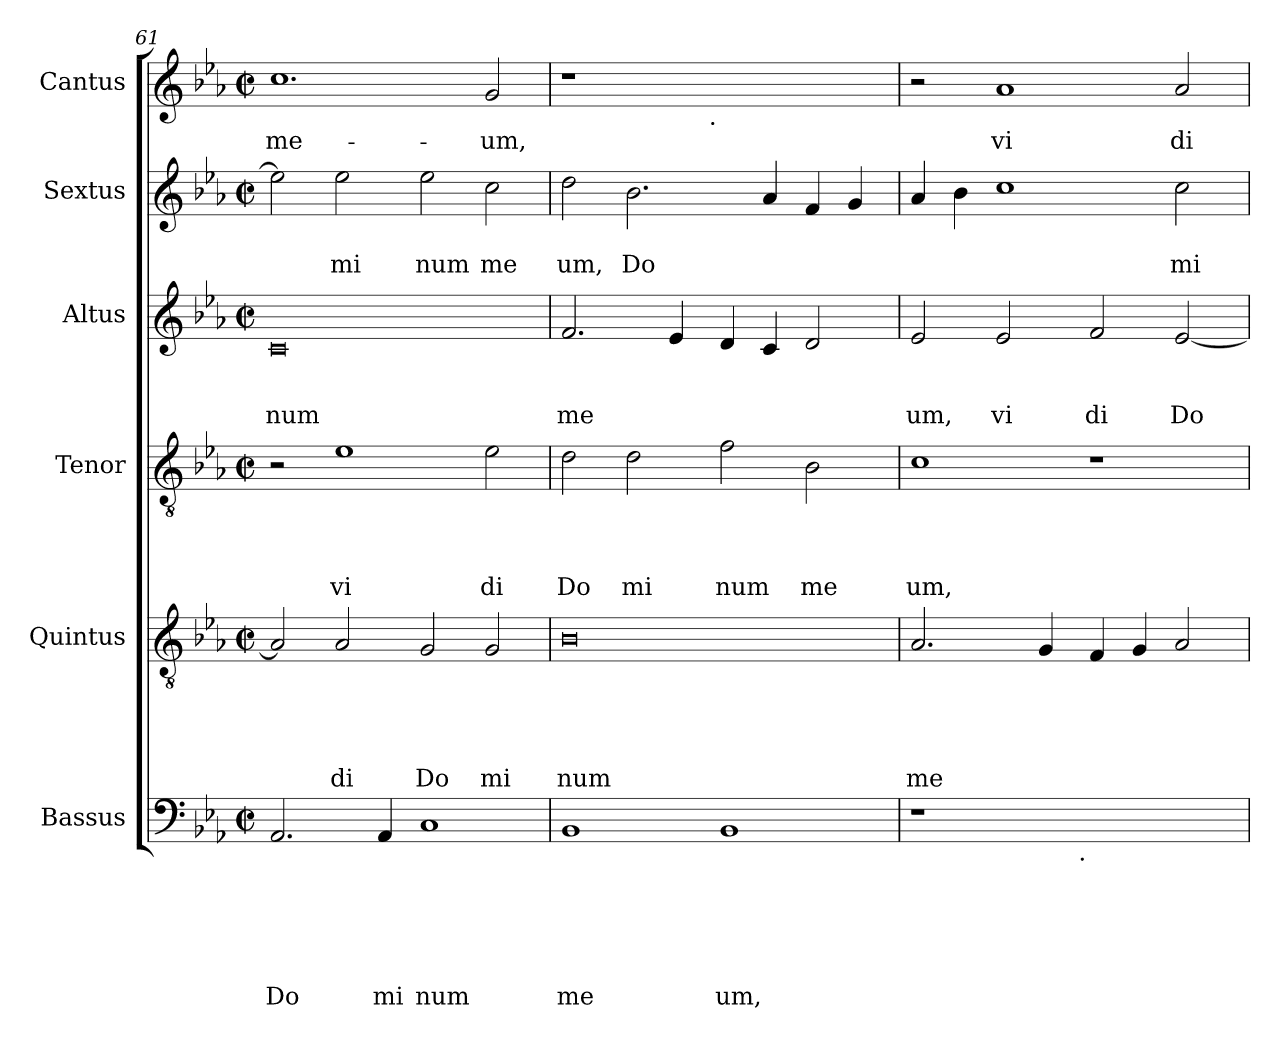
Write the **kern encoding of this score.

**kern	**text	**text	**text	**text	**text	**text	**kern	**text	**text	**text	**text	**text	**kern	**text	**text	**text	**text	**kern	**text	**text	**text	**kern	**text	**text	**kern	**text
*part6	*part6	*part6	*part6	*part6	*part6	*part6	*part5	*part5	*part5	*part5	*part5	*part5	*part4	*part4	*part4	*part4	*part4	*part3	*part3	*part3	*part3	*part2	*part2	*part2	*part1	*part1
*staff6	*staff6	*staff6	*staff6	*staff6	*staff6	*staff6	*staff5	*staff5	*staff5	*staff5	*staff5	*staff5	*staff4	*staff4	*staff4	*staff4	*staff4	*staff3	*staff3	*staff3	*staff3	*staff2	*staff2	*staff2	*staff1	*staff1
*I"Bassus	*	*	*	*	*	*	*I"Quintus	*	*	*	*	*	*I"Tenor	*	*	*	*	*I"Altus	*	*	*	*I"Sextus	*	*	*I"Cantus	*
*clefF4	*	*	*	*	*	*	*clefGv2	*	*	*	*	*	*clefGv2	*	*	*	*	*clefG2	*	*	*	*clefG2	*	*	*clefG2	*
*k[b-e-a-]	*	*	*	*	*	*	*k[b-e-a-]	*	*	*	*	*	*k[b-e-a-]	*	*	*	*	*k[b-e-a-]	*	*	*	*k[b-e-a-]	*	*	*k[b-e-a-]	*
*E-:	*	*	*	*	*	*	*E-:	*	*	*	*	*	*E-:	*	*	*	*	*E-:	*	*	*	*E-:	*	*	*E-:	*
*M2/2	*	*	*	*	*	*	*M2/2	*	*	*	*	*	*M2/2	*	*	*	*	*M2/2	*	*	*	*M2/2	*	*	*M2/2	*
*met(c|)	*	*	*	*	*	*	*met(c|)	*	*	*	*	*	*met(c|)	*	*	*	*	*met(c|)	*	*	*	*met(c|)	*	*	*met(c|)	*
=61	=61	=61	=61	=61	=61	=61	=61	=61	=61	=61	=61	=61	=61	=61	=61	=61	=61	=61	=61	=61	=61	=61	=61	=61	=61	=61
!	!	!	!	!	!	!LO:LY:b	!	!	!	!	!	!	!	!	!	!	!	!	!	!	!LO:LY:b	!	!	!	!	!LO:LY:b
2.AA-/	.	.	.	.	.	Do	2A-/]	.	.	.	.	.	2r	.	.	.	.	0c	.	.	num	2ee-\]	.	.	1.cc	me-
!	!	!	!	!	!	!	!	!	!	!	!	!LO:LY:b	!	!	!	!	!LO:LY:b	!	!	!	!	!	!	!LO:LY:b	!	!
.	.	.	.	.	.	.	2A-/	.	.	.	.	di	1e-	.	.	.	vi	.	.	.	.	2ee-\	.	mi	.	.
!	!	!	!	!	!	!LO:LY:b	!	!	!	!	!	!	!	!	!	!	!	!	!	!	!	!	!	!	!	!
4AA-/	.	.	.	.	.	mi	.	.	.	.	.	.	.	.	.	.	.	.	.	.	.	.	.	.	.	.
!	!	!	!	!	!	!LO:LY:b	!	!	!	!	!	!LO:LY:b	!	!	!	!	!	!	!	!	!	!	!	!LO:LY:b	!	!
1C	.	.	.	.	.	num	2G/	.	.	.	.	Do	.	.	.	.	.	.	.	.	.	2ee-\	.	num	.	.
!	!	!	!	!	!	!	!	!	!	!	!	!LO:LY:b	!	!	!	!	!LO:LY:b	!	!	!	!	!	!	!LO:LY:b	!	!LO:LY:b
.	.	.	.	.	.	.	2G/	.	.	.	.	mi	2e-\	.	.	.	di	.	.	.	.	2cc\	.	me	2g/	-um,
=62	=62	=62	=62	=62	=62	=62	=62	=62	=62	=62	=62	=62	=62	=62	=62	=62	=62	=62	=62	=62	=62	=62	=62	=62	=62	=62
!	!	!	!	!	!	!LO:LY:b	!	!	!	!	!	!LO:LY:b	!	!	!	!	!LO:LY:b	!	!	!	!LO:LY:b	!	!	!LO:LY:b	!	!
*	*	*	*	*	*	*	*	*	*	*	*	*	*	*	*	*	*	*	*	*	*	*	*	*	*^	*
1BB-	.	.	.	.	.	me	0B-	.	.	.	.	num	2d\	.	.	.	Do	2.f/	.	.	me	2dd\	.	um,	1r	2ryy	.
!	!	!	!	!	!	!	!	!	!	!	!	!	!	!	!	!	!LO:LY:b	!	!	!	!	!	!	!LO:LY:b	!	!	!
.	.	.	.	.	.	.	.	.	.	.	.	.	2d\	.	.	.	mi	.	.	.	.	2.b-\	.	Do	.	4...ryy	.
.	.	.	.	.	.	.	.	.	.	.	.	.	.	.	.	.	.	4e-/	.	.	.	.	.	.	.	.	.
!	!	!	!	!	!	!	!	!	!	!	!	!	!	!	!	!	!	!	!	!	!	!	!	!	!	!LO:TX:b:t=.	!
.	.	.	.	.	.	.	.	.	.	.	.	.	.	.	.	.	.	.	.	.	.	.	.	.	.	1ryy	.
!	!	!	!	!	!	!LO:LY:b	!	!	!	!	!	!	!	!	!	!	!LO:LY:b	!	!	!	!	!	!	!	!	!	!
1BB-	.	.	.	.	.	um,	.	.	.	.	.	.	2f\	.	.	.	num	4d/	.	.	.	.	.	.	1ryy	.	.
.	.	.	.	.	.	.	.	.	.	.	.	.	.	.	.	.	.	4c/	.	.	.	4a-/	.	.	.	.	.
!	!	!	!	!	!	!	!	!	!	!	!	!	!	!	!	!	!LO:LY:b	!	!	!	!	!	!	!	!	!	!
.	.	.	.	.	.	.	.	.	.	.	.	.	2B-\	.	.	.	me	2d/	.	.	.	4f/	.	.	.	.	.
.	.	.	.	.	.	.	.	.	.	.	.	.	.	.	.	.	.	.	.	.	.	4g/	.	.	.	.	.
.	.	.	.	.	.	.	.	.	.	.	.	.	.	.	.	.	.	.	.	.	.	.	.	.	.	32ryy	.
!!LO:PB:g=z
=63	=63	=63	=63	=63	=63	=63	=63	=63	=63	=63	=63	=63	=63	=63	=63	=63	=63	=63	=63	=63	=63	=63	=63	=63	=63	=63	=63
!	!	!	!	!	!	!	!	!	!	!	!	!LO:LY:b	!	!	!	!	!LO:LY:b	!	!	!	!LO:LY:b	!	!	!	!	!	!
*^	*	*	*	*	*	*	*	*	*	*	*	*	*	*	*	*	*	*	*	*	*	*	*	*	*v	*v	*
1r	2ryy	.	.	.	.	.	.	2.A-/	.	.	.	.	me	1c	.	.	.	um,	2e-/	.	.	um,	4a-/	.	.	2r	.
.	.	.	.	.	.	.	.	.	.	.	.	.	.	.	.	.	.	.	.	.	.	.	4b-\	.	.	.	.
!	!	!	!	!	!	!	!	!	!	!	!	!	!	!	!	!	!	!	!	!	!	!LO:LY:b	!	!	!	!	!LO:LY:b
.	4...ryy	.	.	.	.	.	.	.	.	.	.	.	.	.	.	.	.	.	2e-/	.	.	vi	1cc	.	.	1a-	vi
.	.	.	.	.	.	.	.	4G/	.	.	.	.	.	.	.	.	.	.	.	.	.	.	.	.	.	.	.
!	!LO:TX:b:t=.	!	!	!	!	!	!	!	!	!	!	!	!	!	!	!	!	!	!	!	!	!	!	!	!	!	!
.	1ryy	.	.	.	.	.	.	.	.	.	.	.	.	.	.	.	.	.	.	.	.	.	.	.	.	.	.
!	!	!	!	!	!	!	!	!	!	!	!	!	!	!	!	!	!	!	!	!	!	!LO:LY:b	!	!	!	!	!
1ryy	.	.	.	.	.	.	.	4F/	.	.	.	.	.	1r	.	.	.	.	2f/	.	.	di	.	.	.	.	.
.	.	.	.	.	.	.	.	4G/	.	.	.	.	.	.	.	.	.	.	.	.	.	.	.	.	.	.	.
!	!	!	!	!	!	!	!	!	!	!	!	!	!	!	!	!	!	!	!	!	!	!LO:LY:b	!	!	!LO:LY:b	!	!LO:LY:b
.	.	.	.	.	.	.	.	2A-/	.	.	.	.	.	.	.	.	.	.	[<2e-/	.	.	Do	2cc\	.	mi	2a-/	di
.	32ryy	.	.	.	.	.	.	.	.	.	.	.	.	.	.	.	.	.	.	.	.	.	.	.	.	.	.
*v	*v	*	*	*	*	*	*	*	*	*	*	*	*	*	*	*	*	*	*	*	*	*	*	*	*	*	*
=	=	=	=	=	=	=	=	=	=	=	=	=	=	=	=	=	=	=	=	=	=	=	=	=	=	=
*-	*-	*-	*-	*-	*-	*-	*-	*-	*-	*-	*-	*-	*-	*-	*-	*-	*-	*-	*-	*-	*-	*-	*-	*-	*-	*-
